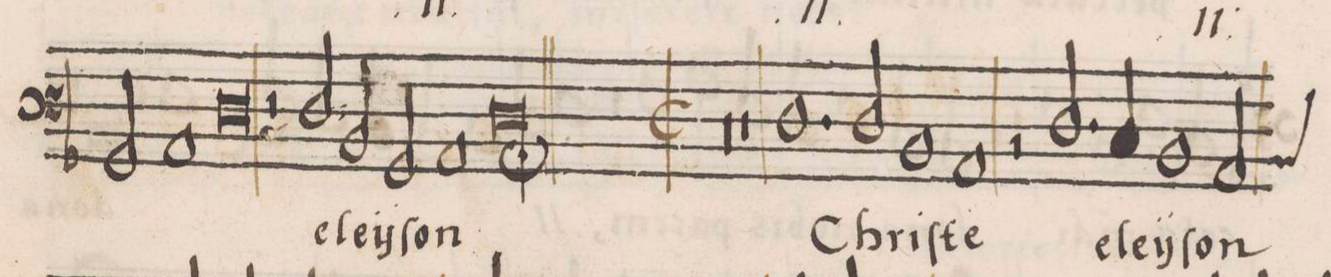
**kern	**text
*I"BASSVS	*
*clefF3	*
*k[b-]	*
*met(C|)	*
*M2/1	*
2BB-/	.
=13-	=13-
1C	-leÿ-
0F	-ſon
*	*Xij
=14-	=14-
2r	.
2F/	e-
=15-	=15-
2D/	-leÿ-
2BB-/	.
1C	-ſon
=16-	=16-
0F\;<l	.
=17||	=17||
*M2/1	*
*met(C|)	*
0r	.
=18-	=18-
1r	.
1.F	Chri-
=19-	=19-
2F/	-ſte
1D	.
=20-	=20-
1C	.
2r	.
2.F/	e-
=21-	=21-
4E/	.
1D	-leÿ-
2C/	-ſon
=22-	=22-
*custos:D	*
*-	*-
